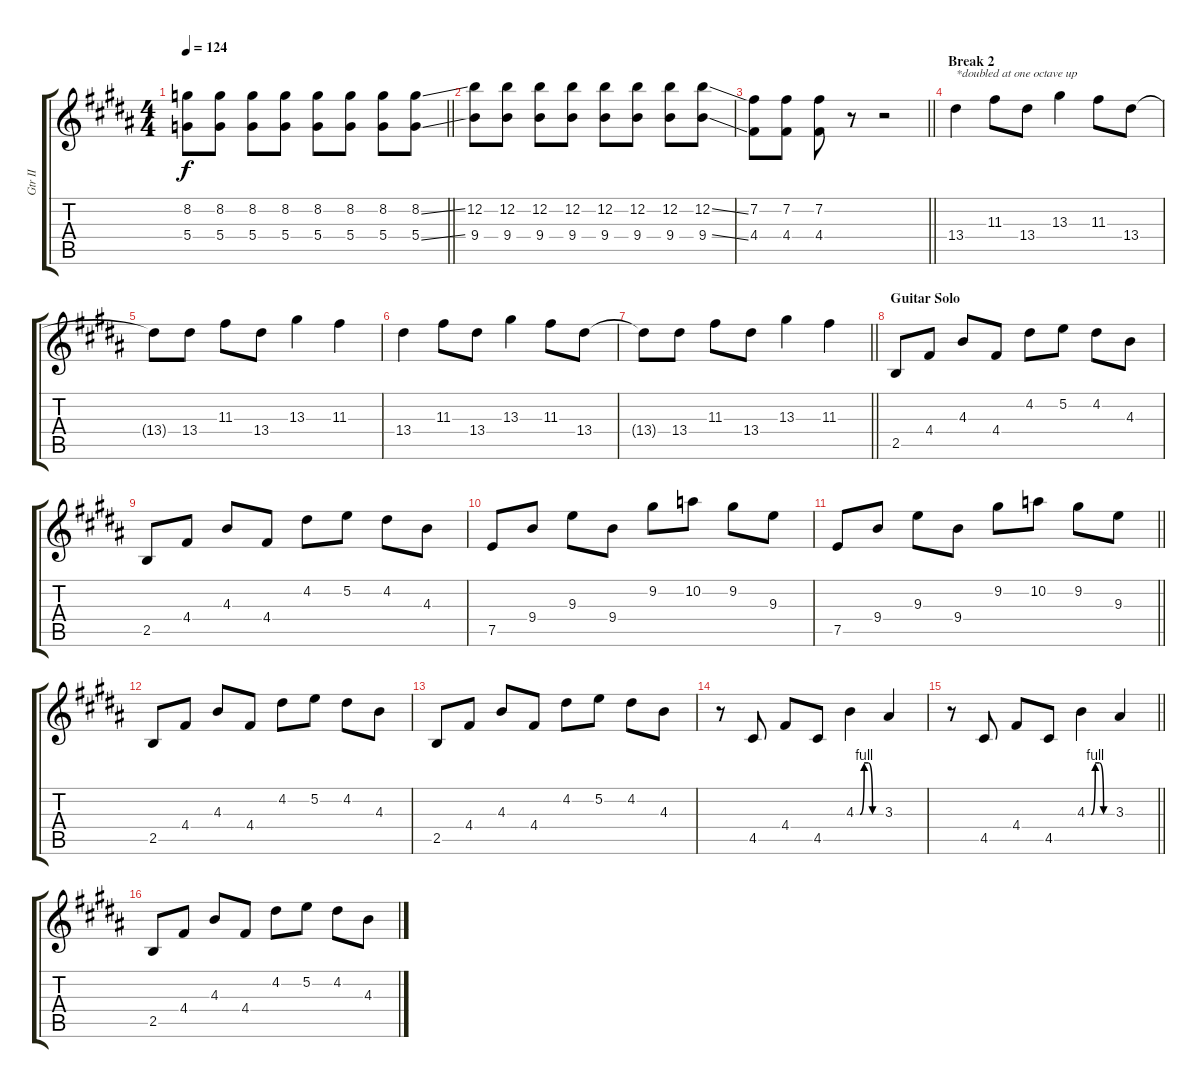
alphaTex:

\track ("Gtr II" "Gtr II") {instrument overdrivenguitar}
\staff {score tabs}
\tuning (E4 B3 G3 D3 A2 E2) {hide}
\ts (4 4)
\tempo 124
\clef g2
\barLineRight lightlight
\ks b
(8.2 5.4).8{dy f} (8.2 5.4).8 (8.2 5.4).8 (8.2 5.4).8 (8.2 5.4).8 (8.2 5.4).8 (8.2 5.4).8 (8.2{ss} 5.4{ss}).8 |
(12.2 9.4).8 (12.2 9.4).8 (12.2 9.4).8 (12.2 9.4).8 (12.2 9.4).8 (12.2 9.4).8 (12.2 9.4).8 (12.2{ss} 9.4{ss}).8 |
\barLineRight lightlight
(7.2 4.4).8 (7.2 4.4).8 (7.2 4.4).8 r.8 r.2 |
\section ("" "Break 2")
13.4.4{txt "*doubled at one octave up" volume 15} 11.3.8 13.4.8 13.3.4 11.3.8 13.4.8 |
13.4{t}.8 13.4.8 11.3.8 13.4.8 13.3.4 11.3.4 |
13.4.4 11.3.8 13.4.8 13.3.4 11.3.8 13.4.8 |
\barLineRight lightlight
13.4{t}.8 13.4.8 11.3.8 13.4.8 13.3.4 11.3.4 |
\section ("" "Guitar Solo")
2.5.8{volume 16} 4.4.8 4.3.8 4.4.8 4.2.8 5.2.8 4.2.8 4.3.8 |
2.5.8 4.4.8 4.3.8 4.4.8 4.2.8 5.2.8 4.2.8 4.3.8 |
7.5.8 9.4.8 9.3.8 9.4.8 9.2.8 10.2.8 9.2.8 9.3.8 |
\barLineRight lightlight
7.5.8 9.4.8 9.3.8 9.4.8 9.2.8 10.2.8 9.2.8 9.3.8 |
2.5.8 4.4.8 4.3.8 4.4.8 4.2.8 5.2.8 4.2.8 4.3.8 |
2.5.8 4.4.8 4.3.8 4.4.8 4.2.8 5.2.8 4.2.8 4.3.8 |
r.8 4.5.8 4.4.8 4.5.8 4.3{be (custom 0 0 10 0 20 4 30 4 40 0 60 0)}.4 3.3.4 |
\barLineRight lightlight
r.8 4.5.8 4.4.8 4.5.8 4.3{be (custom 0 0 10 0 20 4 30 4 40 0 60 0)}.4 3.3.4 |
2.5.8 4.4.8 4.3.8 4.4.8 4.2.8 5.2.8 4.2.8 4.3.8
